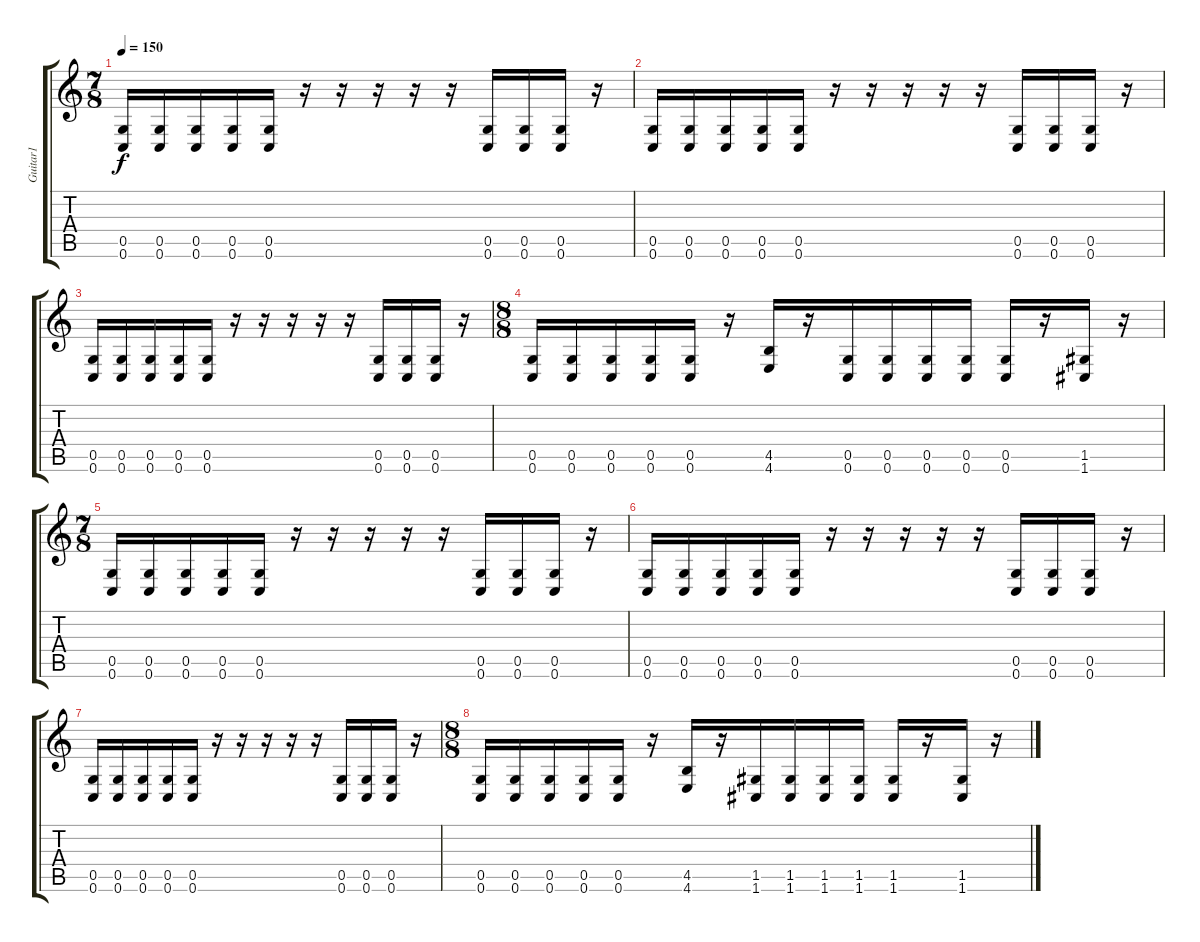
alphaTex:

\track ("Guitar1" "Guitar1") {instrument distortionguitar}
\staff {score tabs}
\tuning (D4 A3 F3 C3 G2 C2) {hide}
\ts (7 8)
\tempo 150
\clef g2
\ks c
(0.5 0.6).16{dy f} (0.5 0.6).16 (0.5 0.6).16 (0.5 0.6).16 (0.5 0.6).16 r.16 r.16 r.16 r.16 r.16 (0.5 0.6).16 (0.5 0.6).16 (0.5 0.6).16 r.16 |
(0.5 0.6).16 (0.5 0.6).16 (0.5 0.6).16 (0.5 0.6).16 (0.5 0.6).16 r.16 r.16 r.16 r.16 r.16 (0.5 0.6).16 (0.5 0.6).16 (0.5 0.6).16 r.16 |
(0.5 0.6).16 (0.5 0.6).16 (0.5 0.6).16 (0.5 0.6).16 (0.5 0.6).16 r.16 r.16 r.16 r.16 r.16 (0.5 0.6).16 (0.5 0.6).16 (0.5 0.6).16 r.16 |
\ts (8 8)
(0.5 0.6).16 (0.5 0.6).16 (0.5 0.6).16 (0.5 0.6).16 (0.5 0.6).16 r.16 (4.5 4.6).16 r.16 (0.5 0.6).16 (0.5 0.6).16 (0.5 0.6).16 (0.5 0.6).16 (0.5 0.6).16 r.16 (1.5 1.6).16 r.16 |
\ts (7 8)
(0.5 0.6).16 (0.5 0.6).16 (0.5 0.6).16 (0.5 0.6).16 (0.5 0.6).16 r.16 r.16 r.16 r.16 r.16 (0.5 0.6).16 (0.5 0.6).16 (0.5 0.6).16 r.16 |
(0.5 0.6).16 (0.5 0.6).16 (0.5 0.6).16 (0.5 0.6).16 (0.5 0.6).16 r.16 r.16 r.16 r.16 r.16 (0.5 0.6).16 (0.5 0.6).16 (0.5 0.6).16 r.16 |
(0.5 0.6).16 (0.5 0.6).16 (0.5 0.6).16 (0.5 0.6).16 (0.5 0.6).16 r.16 r.16 r.16 r.16 r.16 (0.5 0.6).16 (0.5 0.6).16 (0.5 0.6).16 r.16 |
\ts (8 8)
(0.5 0.6).16 (0.5 0.6).16 (0.5 0.6).16 (0.5 0.6).16 (0.5 0.6).16 r.16 (4.5 4.6).16 r.16 (1.5 1.6).16 (1.5 1.6).16 (1.5 1.6).16 (1.5 1.6).16 (1.5 1.6).16 r.16 (1.5 1.6).16 r.16
